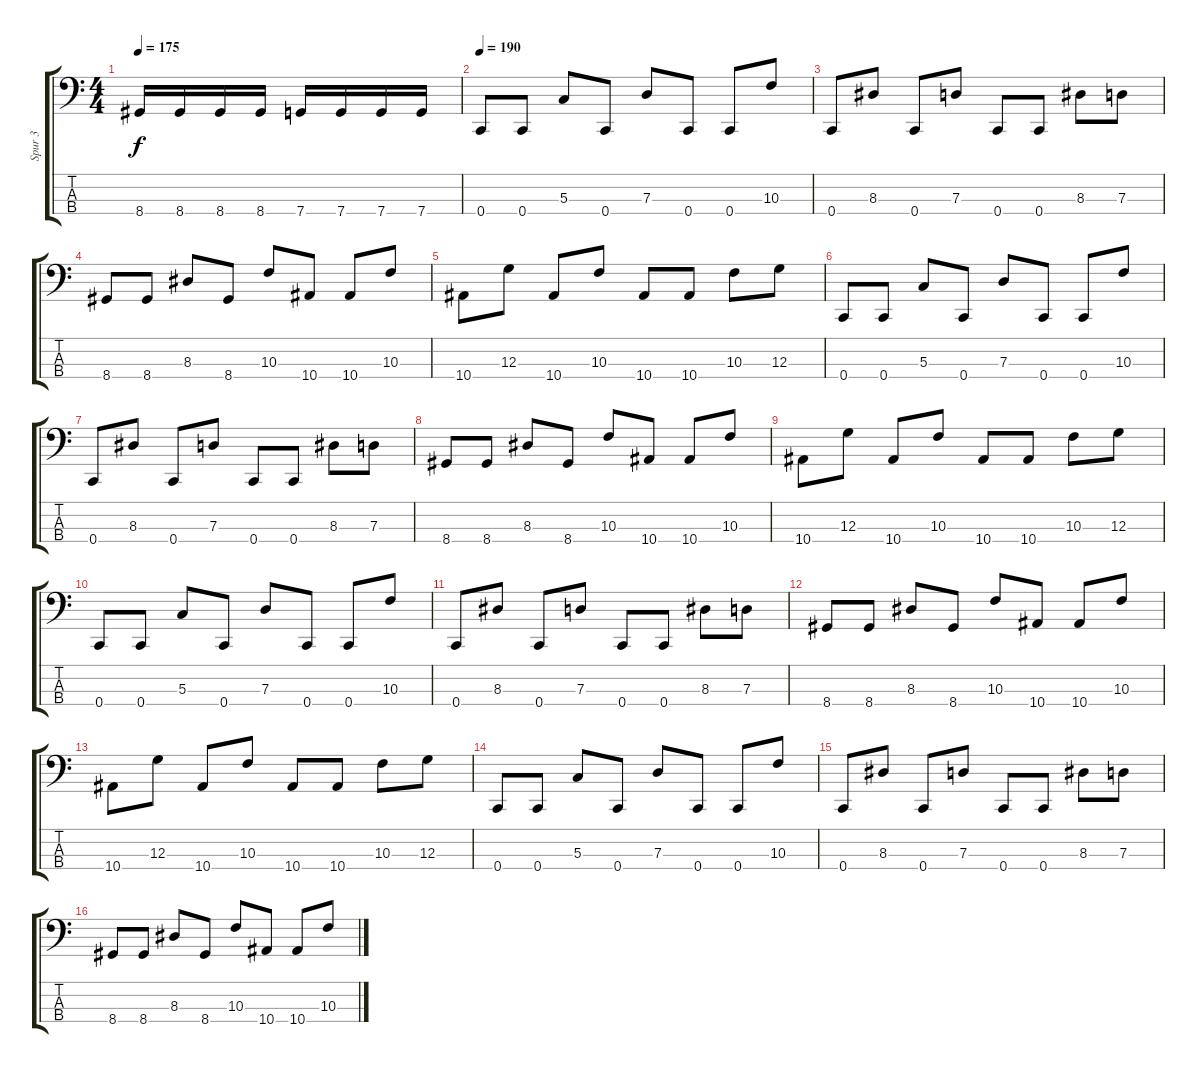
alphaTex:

\track ("Spur 3" "Spur 3") {instrument electricbasspick}
\staff {score tabs}
\tuning (F2 C2 G1 C1) {hide}
\ts (4 4)
\tempo 175
\clef f4
\ks c
8.4.16{dy f} 8.4.16 8.4.16 8.4.16 7.4.16 7.4.16 7.4.16 7.4.16 |
\tempo 190
0.4.8 0.4.8 5.3.8 0.4.8 7.3.8 0.4.8 0.4.8 10.3.8 |
0.4.8 8.3.8 0.4.8 7.3.8 0.4.8 0.4.8 8.3.8 7.3.8 |
8.4.8 8.4.8 8.3.8 8.4.8 10.3.8 10.4.8 10.4.8 10.3.8 |
10.4.8 12.3.8 10.4.8 10.3.8 10.4.8 10.4.8 10.3.8 12.3.8 |
0.4.8 0.4.8 5.3.8 0.4.8 7.3.8 0.4.8 0.4.8 10.3.8 |
0.4.8 8.3.8 0.4.8 7.3.8 0.4.8 0.4.8 8.3.8 7.3.8 |
8.4.8 8.4.8 8.3.8 8.4.8 10.3.8 10.4.8 10.4.8 10.3.8 |
10.4.8 12.3.8 10.4.8 10.3.8 10.4.8 10.4.8 10.3.8 12.3.8 |
0.4.8 0.4.8 5.3.8 0.4.8 7.3.8 0.4.8 0.4.8 10.3.8 |
0.4.8 8.3.8 0.4.8 7.3.8 0.4.8 0.4.8 8.3.8 7.3.8 |
8.4.8 8.4.8 8.3.8 8.4.8 10.3.8 10.4.8 10.4.8 10.3.8 |
10.4.8 12.3.8 10.4.8 10.3.8 10.4.8 10.4.8 10.3.8 12.3.8 |
0.4.8 0.4.8 5.3.8 0.4.8 7.3.8 0.4.8 0.4.8 10.3.8 |
0.4.8 8.3.8 0.4.8 7.3.8 0.4.8 0.4.8 8.3.8 7.3.8 |
8.4.8 8.4.8 8.3.8 8.4.8 10.3.8 10.4.8 10.4.8 10.3.8
